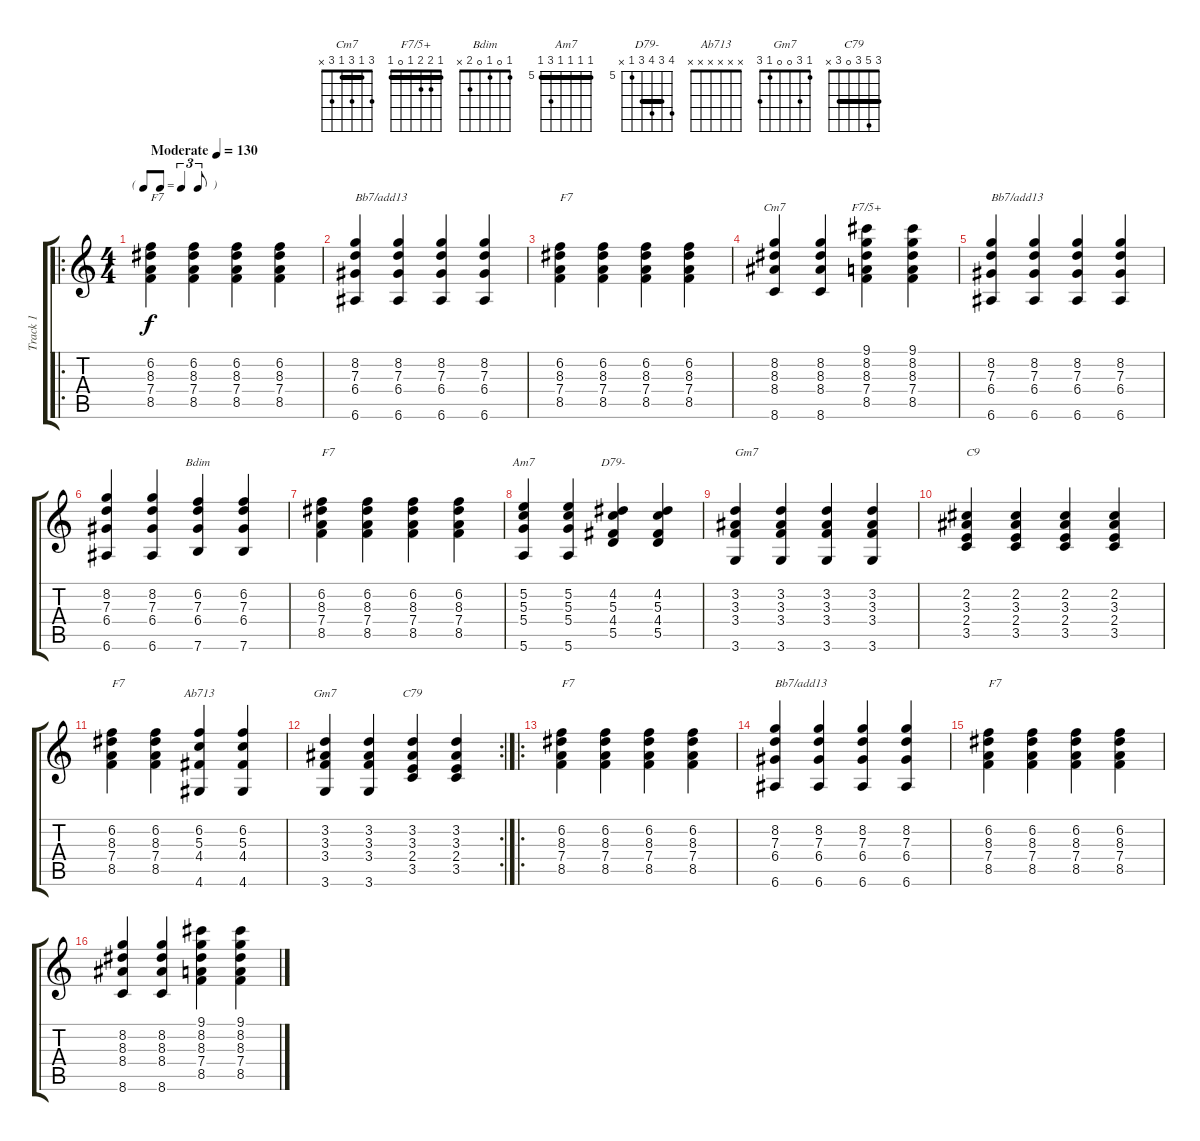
\track ("Track 1" "Track 1") {instrument acousticguitarsteel}
\staff {score tabs}
\tuning (E4 B3 G3 D3 A2 E2) {hide}
\chord ("Cm7" 3 1 3 1 3 x) {barre 1}
\chord ("F7/5+" 1 2 2 1 0 1) {barre 1}
\chord ("Bdim" 1 0 1 0 2 x)
\chord ("Am7" 5 5 5 5 7 5) {firstfret 5 barre 5}
\chord ("D79-" 8 7 8 7 5 x) {firstfret 5 barre 7}
\chord ("Ab713" x x x x x x)
\chord ("Gm7" 1 3 0 0 1 3)
\chord ("C79" 3 5 3 0 3 x) {barre 3}
\ro
\ts (4 4)
\tf triplet8th
\tempo (130 "Moderate")
\clef g2
\ks c
(6.2 8.3 7.4 8.5).4{txt "F7" dy f instrument acousticguitarsteel} (6.2 8.3 7.4 8.5).4 (6.2 8.3 7.4 8.5).4 (6.2 8.3 7.4 8.5).4 |
(8.2 7.3 6.4 6.6).4{txt "Bb7/add13"} (8.2 7.3 6.4 6.6).4 (8.2 7.3 6.4 6.6).4 (8.2 7.3 6.4 6.6).4 |
(6.2 8.3 7.4 8.5).4{txt "F7"} (6.2 8.3 7.4 8.5).4 (6.2 8.3 7.4 8.5).4 (6.2 8.3 7.4 8.5).4 |
(8.2 8.3 8.4 8.6).4{ch "Cm7"} (8.2 8.3 8.4 8.6).4 (9.1 8.2 8.3 7.4 8.5).4{ch "F7/5+"} (9.1 8.2 8.3 7.4 8.5).4 |
(8.2 7.3 6.4 6.6).4{txt "Bb7/add13"} (8.2 7.3 6.4 6.6).4 (8.2 7.3 6.4 6.6).4 (8.2 7.3 6.4 6.6).4 |
(8.2 7.3 6.4 6.6).4 (8.2 7.3 6.4 6.6).4 (6.2 7.3 6.4 7.6).4{ch "Bdim"} (6.2 7.3 6.4 7.6).4 |
(6.2 8.3 7.4 8.5).4{txt "F7"} (6.2 8.3 7.4 8.5).4 (6.2 8.3 7.4 8.5).4 (6.2 8.3 7.4 8.5).4 |
(5.2 5.3 5.4 5.6).4{ch "Am7"} (5.2 5.3 5.4 5.6).4 (4.2 5.3 4.4 5.5).4{ch "D79-"} (4.2 5.3 4.4 5.5).4 |
(3.2 3.3 3.4 3.6).4{txt "Gm7"} (3.2 3.3 3.4 3.6).4 (3.2 3.3 3.4 3.6).4 (3.2 3.3 3.4 3.6).4 |
(2.2 3.3 2.4 3.5).4{txt "C9"} (2.2 3.3 2.4 3.5).4 (2.2 3.3 2.4 3.5).4 (2.2 3.3 2.4 3.5).4 |
(6.2 8.3 7.4 8.5).4{txt "F7"} (6.2 8.3 7.4 8.5).4 (6.2 5.3 4.4 4.6).4{ch "Ab713"} (6.2 5.3 4.4 4.6).4 |
\rc 2
(3.2 3.3 3.4 3.6).4{ch "Gm7"} (3.2 3.3 3.4 3.6).4 (3.2 3.3 2.4 3.5).4{ch "C79"} (3.2 3.3 2.4 3.5).4 |
\ro
(6.2 8.3 7.4 8.5).4{txt "F7"} (6.2 8.3 7.4 8.5).4 (6.2 8.3 7.4 8.5).4 (6.2 8.3 7.4 8.5).4 |
(8.2 7.3 6.4 6.6).4{txt "Bb7/add13"} (8.2 7.3 6.4 6.6).4 (8.2 7.3 6.4 6.6).4 (8.2 7.3 6.4 6.6).4 |
(6.2 8.3 7.4 8.5).4{txt "F7"} (6.2 8.3 7.4 8.5).4 (6.2 8.3 7.4 8.5).4 (6.2 8.3 7.4 8.5).4 |
(8.2 8.3 8.4 8.6).4 (8.2 8.3 8.4 8.6).4 (9.1 8.2 8.3 7.4 8.5).4 (9.1 8.2 8.3 7.4 8.5).4
